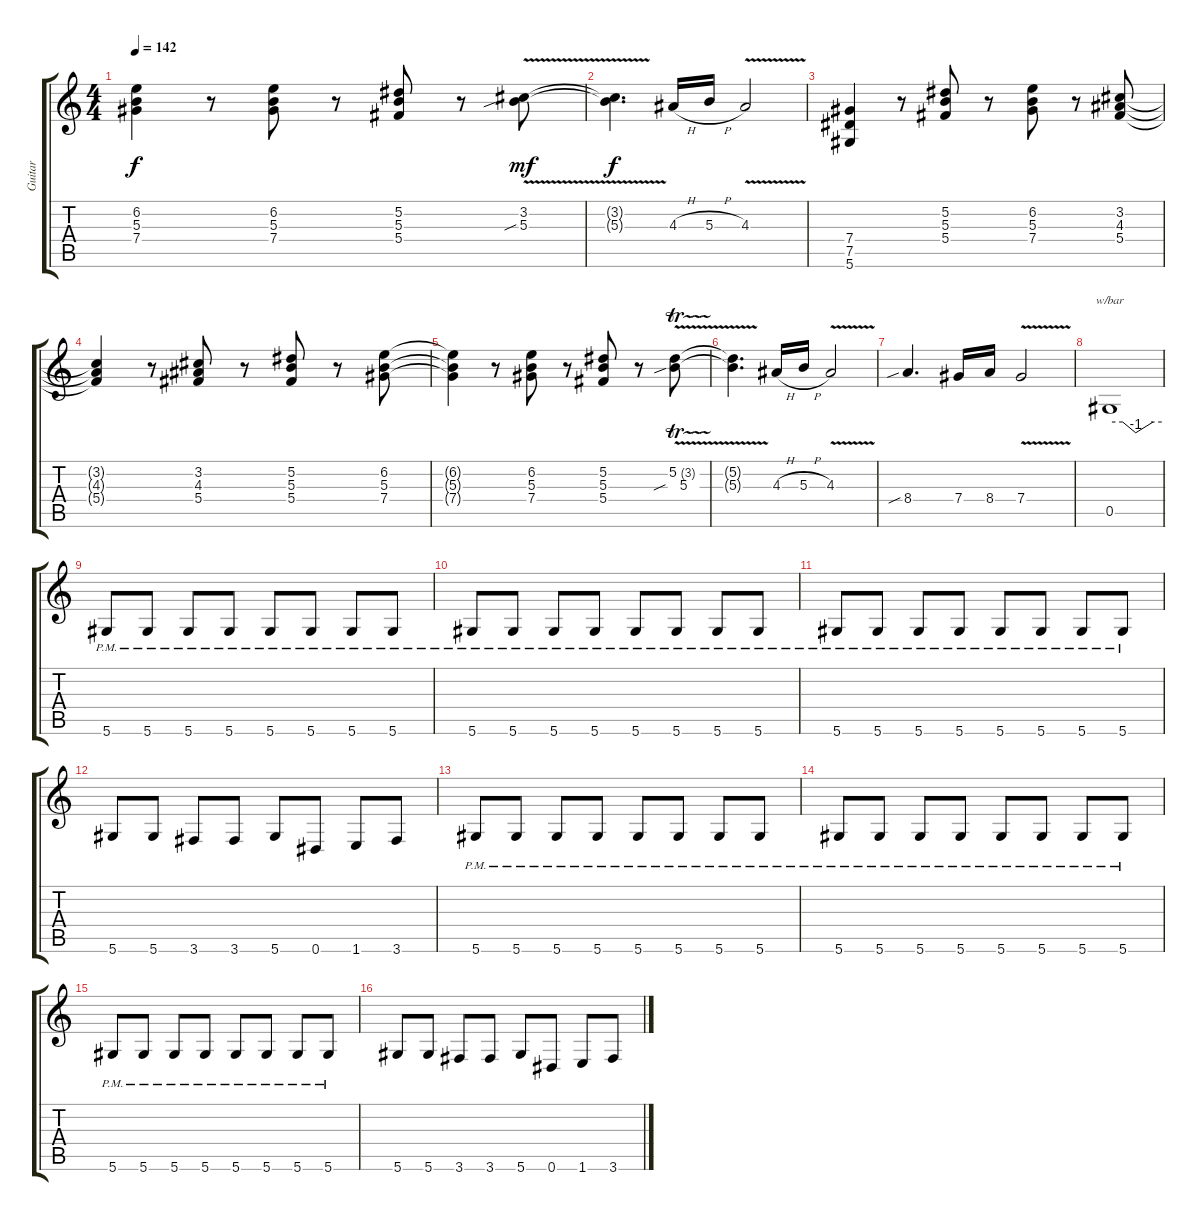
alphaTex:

\track ("Guitar" "Guitar") {instrument distortionguitar}
\staff {score tabs}
\tuning (Eb4 Bb3 Gb3 Db3 Ab2 Eb2) {hide}
\ts (4 4)
\tempo 142
\clef g2
\ks c
(6.2{t} 5.3{t} 7.4{t}).4{dy f} r.8 (6.2 5.3 7.4).8 r.8 (5.2 5.3 5.4).8 r.8 (3.2 5.3{v sib}).8{dy mf} |
(3.2{t} 5.3{t}).4{d dy f} 4.3{h}.16 5.3{h}.16 4.3{v}.2 |
(7.4 7.5 5.6).4 r.8 (5.2 5.3 5.4).8 r.8 (6.2 5.3 7.4).8 r.8 (3.2 4.3 5.4).8 |
(3.2{t} 4.3{t} 5.4{t}).4 r.8 (3.2 4.3 5.4).8 r.8 (5.2 5.3 5.4).8 r.8 (6.2 5.3 7.4).8 |
(6.2{t} 5.3{t} 7.4{t}).4 r.8 (6.2 5.3 7.4).8 r.8 (5.2 5.3 5.4).8 r.8 (5.2{tr (3 16)} 5.3{v sib}).8 |
(5.2{t} 5.3{t}).4{d} 4.3{h}.16 5.3{h}.16 4.3{v}.2 |
8.4{sib}.4{d} 7.4.16 8.4.16 7.4{v}.2 |
0.5.1{tbe (custom default 0 0 15 0 30 -4 50 0 60 0)} |
\section ("" "")
5.6{pm}.8{instrument distortionguitar} 5.6{pm}.8 5.6{pm}.8 5.6{pm}.8 5.6{pm}.8 5.6{pm}.8 5.6{pm}.8 5.6{pm}.8 |
5.6{pm}.8{instrument distortionguitar} 5.6{pm}.8 5.6{pm}.8 5.6{pm}.8 5.6{pm}.8 5.6{pm}.8 5.6{pm}.8 5.6{pm}.8 |
5.6{pm}.8{instrument distortionguitar} 5.6{pm}.8 5.6{pm}.8 5.6{pm}.8 5.6{pm}.8 5.6{pm}.8 5.6{pm}.8 5.6{pm}.8 |
5.6.8 5.6.8 3.6.8 3.6.8 5.6.8 0.6.8 1.6.8 3.6.8 |
5.6{pm}.8{instrument distortionguitar} 5.6{pm}.8 5.6{pm}.8 5.6{pm}.8 5.6{pm}.8 5.6{pm}.8 5.6{pm}.8 5.6{pm}.8 |
5.6{pm}.8{instrument distortionguitar} 5.6{pm}.8 5.6{pm}.8 5.6{pm}.8 5.6{pm}.8 5.6{pm}.8 5.6{pm}.8 5.6{pm}.8 |
5.6{pm}.8{instrument distortionguitar} 5.6{pm}.8 5.6{pm}.8 5.6{pm}.8 5.6{pm}.8 5.6{pm}.8 5.6{pm}.8 5.6{pm}.8 |
5.6.8 5.6.8 3.6.8 3.6.8 5.6.8 0.6.8 1.6.8 3.6.8
